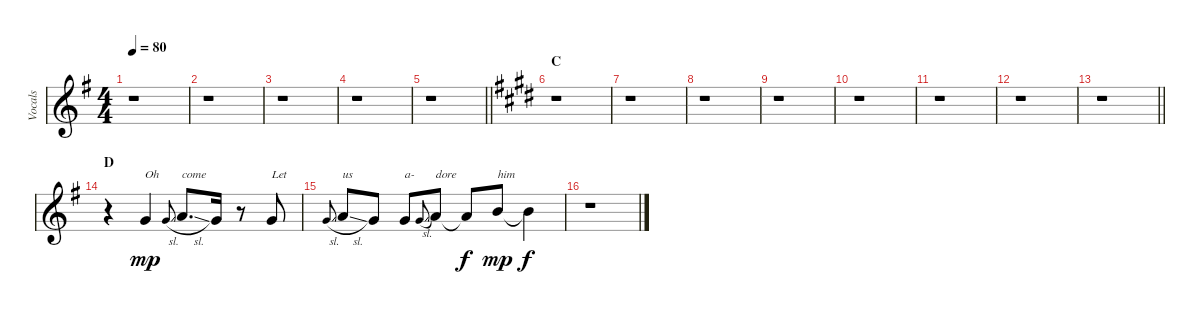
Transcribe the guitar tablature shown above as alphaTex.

\track ("Vocals" "Vocals") {instrument baritonesax}
\staff {score}
\tuning (E4 B3 G3 D3 A2 E2) {hide}
\ts (4 4)
\tempo 80
\clef g2
\ks g
r.1{dy f} |
r.1 |
r.1 |
r.1 |
\barLineRight lightlight
r.1 |
\section ("" "C")
\ks c#minor
r.1 |
r.1 |
r.1 |
r.1 |
r.1 |
r.1 |
r.1 |
\barLineRight lightlight
r.1 |
\section ("" "D")
\ks g
r.4 3.1.4{txt "Oh" dy mp} 3.1{sl}.8{gr onbeat} 5.1{sl}.8{d txt "come"} 3.1.16 r.8 3.1.8{txt "Let"} |
\ks eminor
3.1{sl}.8{gr onbeat} 5.1{sl}.8{txt "us"} 3.1.8 3.1.8{txt "a-"} 3.1{sl}.8{gr onbeat} 5.1.8{txt "dore"} 5.1{t}.8{dy f} 7.1.8{txt "him" dy mp} 7.1{t}.4{dy f} |
r.1
